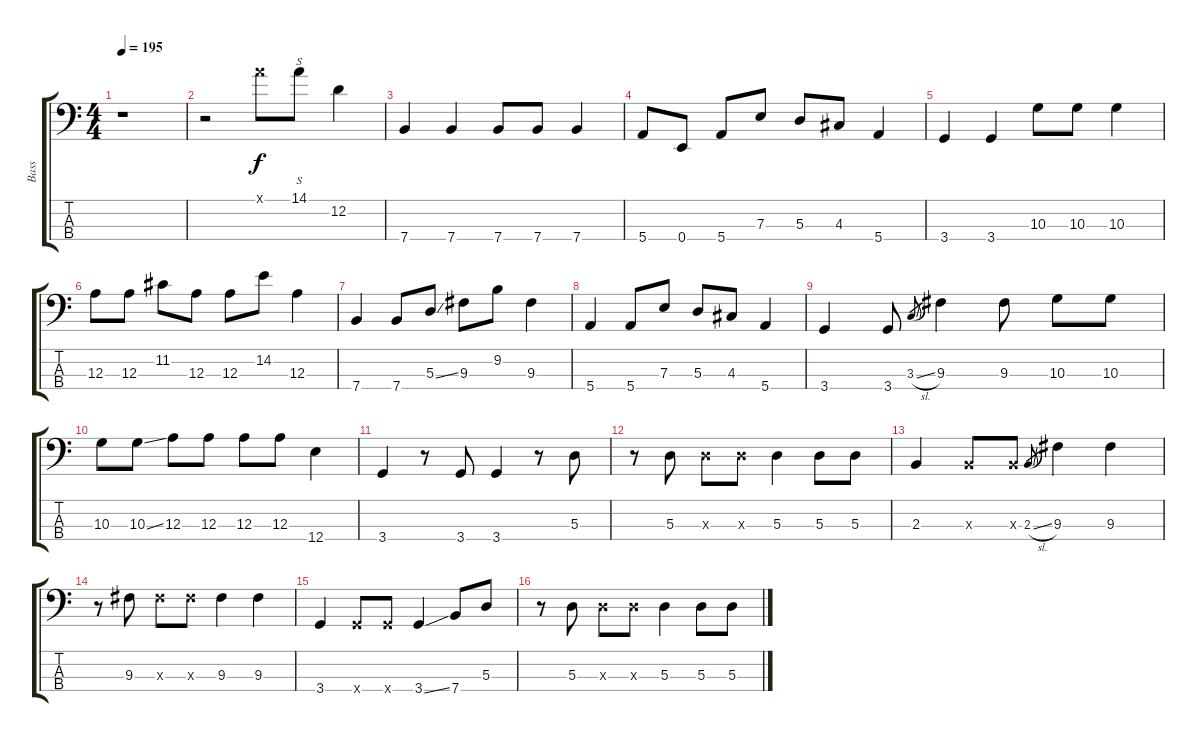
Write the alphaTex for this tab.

\track ("Bass" "Bass") {instrument electricbassfinger}
\staff {score tabs}
\tuning (G2 D2 A1 E1) {hide}
\ts (4 4)
\tempo 195
\clef f4
\ks c
r.1{dy f} |
r.2 14.1{x}.8 14.1.8{s} 12.2.4 |
7.4.4 7.4.4 7.4.8 7.4.8 7.4.4 |
5.4.8 0.4.8 5.4.8 7.3.8 5.3.8 4.3.8 5.4.4 |
3.4.4 3.4.4 10.3.8 10.3.8 10.3.4 |
12.3.8 12.3.8 11.2.8 12.3.8 12.3.8 14.2.8 12.3.4 |
7.4.4 7.4.8 5.3{ss}.8 9.3.8 9.2.8 9.3.4 |
5.4.4 5.4.8 7.3.8 5.3.8 4.3.8 5.4.4 |
3.4.4 3.4.8 3.3{sl}.8{gr} 9.3.4 9.3.8 10.3.8 10.3.8 |
10.3.8 10.3{ss}.8 12.3.8 12.3.8 12.3.8 12.3.8 12.4.4 |
3.4.4 r.8 3.4.8 3.4.4 r.8 5.3.8 |
r.8 5.3.8 5.3{x}.8 5.3{x}.8 5.3.4 5.3.8 5.3.8 |
2.3.4 2.3{x}.8 2.3{x}.8 2.3{sl}.8{gr} 9.3.4 9.3.4 |
r.8 9.3.8 9.3{x}.8 9.3{x}.8 9.3.4 9.3.4 |
3.4.4 3.4{x}.8 3.4{x}.8 3.4{ss}.4 7.4.8 5.3.8 |
r.8 5.3.8 5.3{x}.8 5.3{x}.8 5.3.4 5.3.8 5.3.8
